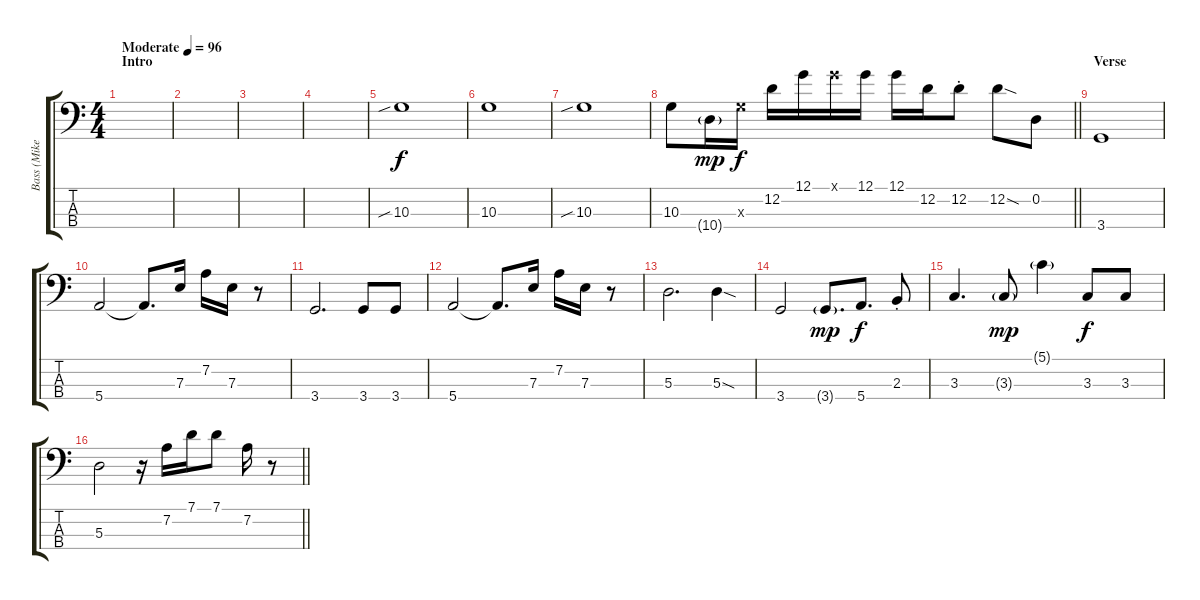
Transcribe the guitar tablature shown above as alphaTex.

\track ("Bass (Mike Rutherford)" "Bass (Mike") {instrument electricbassfinger}
\staff {score tabs}
\tuning (G2 D2 A1 E1) {hide}
\ts (4 4)
\section ("" "Intro")
\tempo (96 "Moderate")
\clef f4
\ks c
|
|
|
|
10.3{sib}.1 |
10.3.1 |
10.3{sib}.1 |
\barLineRight lightlight
10.3.8 10.4{g}.16{dy mp} 10.3{x}.16{dy f} 12.2.16 12.1.16 12.1{x}.16 12.1.16 12.1.16 12.2.16 12.2{st}.8 12.2{sod}.8 0.2.8 |
\section ("" "Verse")
3.4.1 |
5.4.2 5.4{t}.8{d} 7.3.16 7.2.16 7.3.16 r.8 |
3.4.2{d} 3.4.8 3.4.8 |
5.4.2 5.4{t}.8{d} 7.3.16 7.2.16 7.3.16 r.8 |
5.3.2{d} 5.3{sod}.4 |
3.4.2 3.4{g}.8{d dy mp} 5.4.8{d dy f} 2.3{st}.8 |
3.3.4{d} 3.3{g}.8{dy mp} 5.1{g}.4 3.3.8{dy f} 3.3.8 |
\barLineRight lightlight
5.3.2 r.16 7.2.16 7.1.16 7.1.8 7.2.16 r.8
